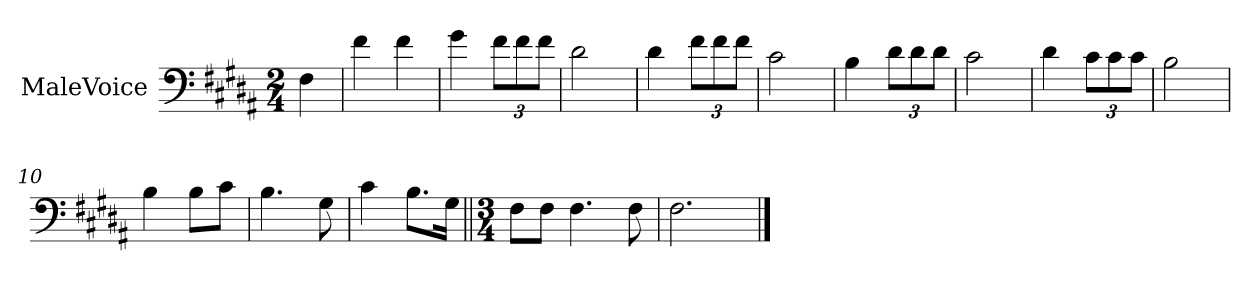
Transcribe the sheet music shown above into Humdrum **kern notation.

**kern
*part1
*staff1
*I"MaleVoice
*clefF4
*k[f#c#g#d#a#]
*M2/4
*MM100
=
4F#
=1
4f#
4f#
=2
4g#
12f#\L
12f#\
12f#\J
=3
2d#
=4
4d#
12f#\L
12f#\
12f#\J
=5
2c#
=6
4B
12d#\L
12d#\
12d#\J
=7
2c#
=8
4d#
12c#\L
12c#\
12c#\J
=9
2B
=10
4B
8B\L
8c#\J
=11
4.B
8G#
=12
4c#
8.B\L
16G#\Jk
=13||
*M3/4
8F#\L
8F#\J
4.F#
8F#
=14
2.F#
==
*-
